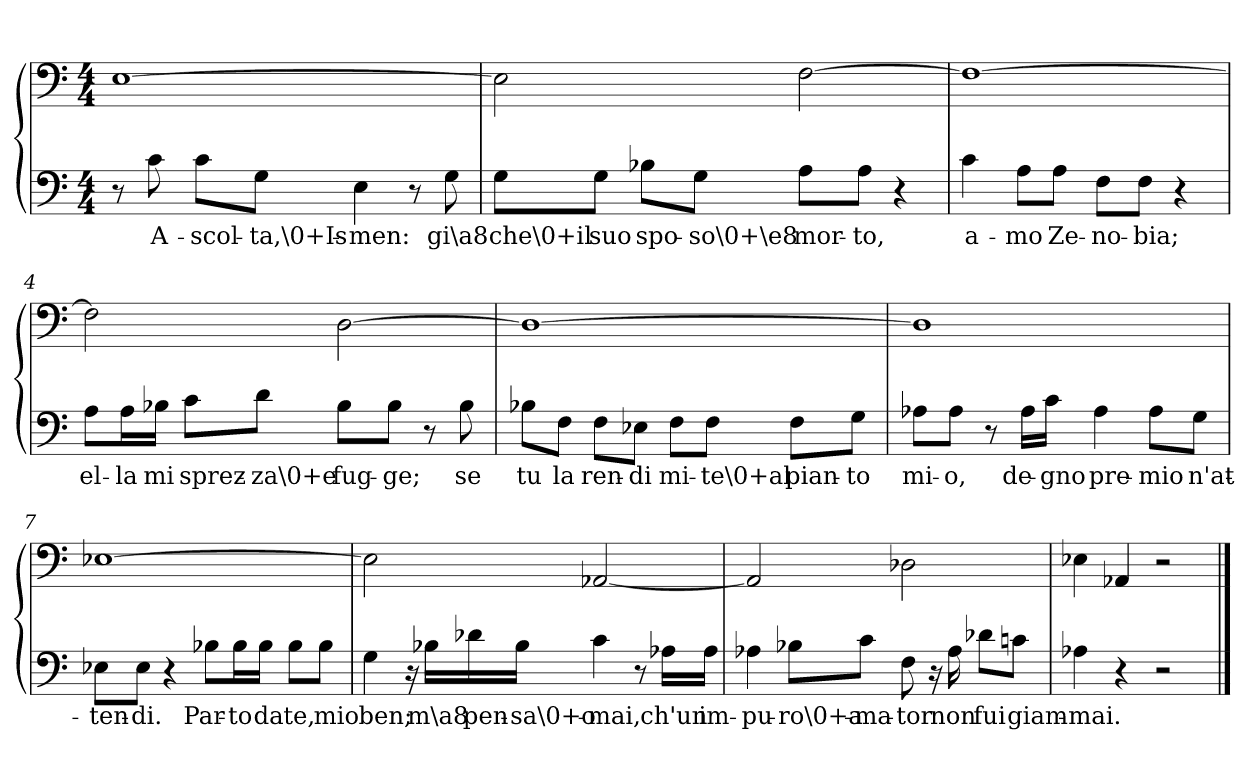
**kern	**text	**kern
*part1	*part1	*part1
*staff2	*staff2	*staff1
*clefF4	*	*clefF4
*k[]	*	*k[]
*C:	*	*C:
*M4/4	*	*M4/4
=1	=1	=1
8r	.	[1E\
8c\	A-	.
8c\L	-scol-	.
8G\J	-ta,\0+Is-	.
4E\	-men:	.
8r	.	.
8G\	gi\a8	.
=2	=2	=2
8G\L	che\0+il	2E\]
8G\J	suo	.
8B-X\L	spo-	.
8G\J	-so\0+\e8	.
8A\L	mor-	[2F\
8A\J	-to,	.
4r	.	.
=3	=3	=3
4c\	a-	1F\_
8A\L	-mo	.
8A\J	Ze-	.
8F\L	-no-	.
8F\J	-bia;	.
4r	.	.
=4	=4	=4
8A\L	el-	2F\]
16A\L	-la	.
16B-X\JJ	mi	.
8c\L	sprez-	.
8d\J	-za\0+e	.
8B-\L	fug-	[2D\
8B-\J	-ge;	.
8r	.	.
8B-\	se	.
=5	=5	=5
8B-X\L	tu	1D\_
8F\J	la	.
8F\L	ren-	.
8E-X\J	-di	.
8F\L	mi-	.
8F\J	-te\0+al	.
8F\L	pian-	.
8G\J	-to	.
=6	=6	=6
8A-X\L	mi-	1D\]
8A-\J	-o,	.
8r	.	.
16A-\LL	de-	.
16c\JJ	-gno	.
4A-\	pre-	.
8A-\L	-mio	.
8G\J	n'at-	.
=7	=7	=7
8E-X\L	-ten-	[1E-X\
8E-\J	-di.	.
4r	.	.
8B-X\L	Par-	.
16B-\L	-to	.
16B-\JJ	da	.
8B-\L	te,	.
8B-\J	mio	.
=8	=8	=8
4G\	ben;	2E-\]
16r	.	.
16B-X\LL	m\a8	.
16d-X\	pen-	.
16B-\JJ	-sa\0+o-	.
4c\	-mai,	[2AA-X/
8r	.	.
16A-X\LL	ch'un	.
16A-\JJ	im-	.
=9	=9	=9
4A-X\	-pu-	2AA-/]
8B-X\L	-ro\0+a-	.
8c\J	-ma-	.
8F\	-tor	2D-X\
16r	.	.
16A-\	non	.
8d-X\L	fui	.
8cn\J	giam-	.
=10	=10	=10
4A-X\	-mai.	4E-X\
4r	.	4AA-X/
2r	.	2r
==	==	==
*-	*-	*-
